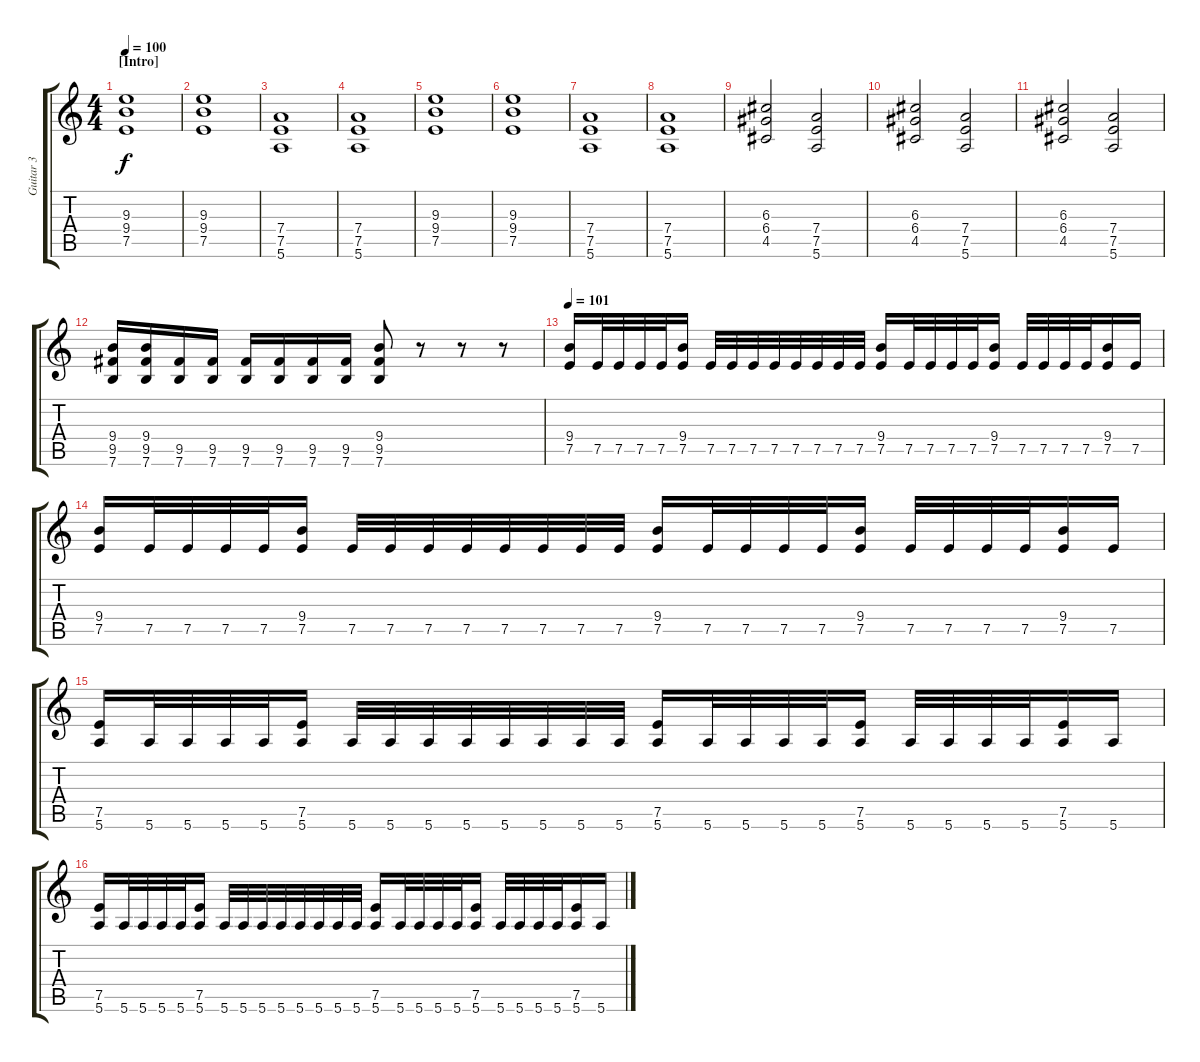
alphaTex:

\track ("Guitar 3" "Guitar 3") {instrument distortionguitar}
\staff {score tabs}
\tuning (E4 B3 G3 D3 A2 E2) {hide}
\ts (4 4)
\section ("" "[Intro]")
\tempo 100
\clef g2
\ks c
(9.3 9.4 7.5).1{dy f instrument distortionguitar} |
(9.3 9.4 7.5).1 |
(7.4 7.5 5.6).1 |
(7.4 7.5 5.6).1 |
\section ("" "")
(9.3 9.4 7.5).1 |
(9.3 9.4 7.5).1 |
(7.4 7.5 5.6).1 |
(7.4 7.5 5.6).1 |
\section ("" "")
(6.3 6.4 4.5).2 (7.4 7.5 5.6).2 |
(6.3 6.4 4.5).2 (7.4 7.5 5.6).2 |
(6.3 6.4 4.5).2 (7.4 7.5 5.6).2 |
(9.4 9.5 7.6).16 (9.4 9.5 7.6).16 (9.5 7.6).16 (9.5 7.6).16 (9.5 7.6).16 (9.5 7.6).16 (9.5 7.6).16 (9.5 7.6).16 (9.4 9.5 7.6).8 r.8 r.8 r.8 |
\section ("" "")
\tempo 101
(9.4 7.5).16 7.5.32 7.5.32 7.5.32 7.5.32 (9.4 7.5).16 7.5.32 7.5.32 7.5.32 7.5.32 7.5.32 7.5.32 7.5.32 7.5.32 (9.4 7.5).16 7.5.32 7.5.32 7.5.32 7.5.32 (9.4 7.5).16 7.5.32 7.5.32 7.5.32 7.5.32 (9.4 7.5).16 7.5.16 |
(9.4 7.5).16 7.5.32 7.5.32 7.5.32 7.5.32 (9.4 7.5).16 7.5.32 7.5.32 7.5.32 7.5.32 7.5.32 7.5.32 7.5.32 7.5.32 (9.4 7.5).16 7.5.32 7.5.32 7.5.32 7.5.32 (9.4 7.5).16 7.5.32 7.5.32 7.5.32 7.5.32 (9.4 7.5).16 7.5.16 |
(7.5 5.6).16 5.6.32 5.6.32 5.6.32 5.6.32 (7.5 5.6).16 5.6.32 5.6.32 5.6.32 5.6.32 5.6.32 5.6.32 5.6.32 5.6.32 (7.5 5.6).16 5.6.32 5.6.32 5.6.32 5.6.32 (7.5 5.6).16 5.6.32 5.6.32 5.6.32 5.6.32 (7.5 5.6).16 5.6.16 |
(7.5 5.6).16 5.6.32 5.6.32 5.6.32 5.6.32 (7.5 5.6).16 5.6.32 5.6.32 5.6.32 5.6.32 5.6.32 5.6.32 5.6.32 5.6.32 (7.5 5.6).16 5.6.32 5.6.32 5.6.32 5.6.32 (7.5 5.6).16 5.6.32 5.6.32 5.6.32 5.6.32 (7.5 5.6).16 5.6.16
